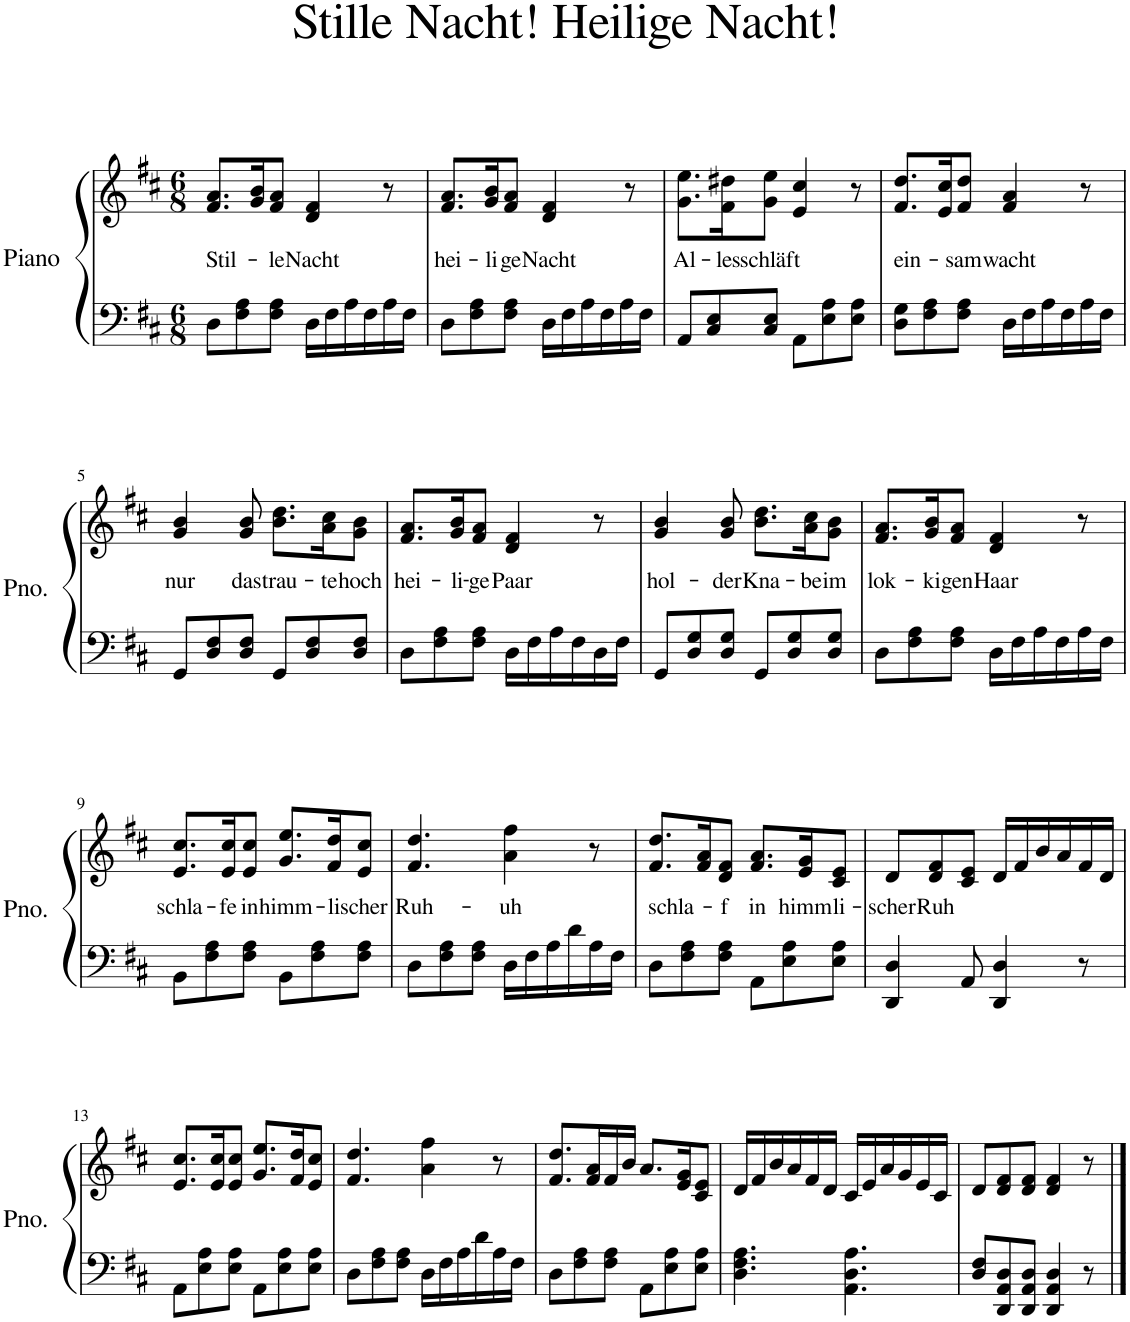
**kern	**kern	**text
*part1	*part1	*part1
*staff2	*staff1	*staff1
*I"Piano	*	*
*I'Pno.	*	*
*clefF4	*clefG2	*
*k[f#c#]	*k[f#c#]	*
*M6/8	*M6/8	*
=1	=1	=1
!	!	!LO:LY:b
8D\L	8.f#/ 8.a/L	Stil-
8F#\ 8A\	.	.
.	16g/ 16b/K	.
!	!	!LO:LY:b
8F#\ 8A\J	8f#/ 8a/J	-le
!	!	!LO:LY:b
16D\LL	4d/ 4f#/	Nacht
16F#\	.	.
16A\	.	.
16F#\	.	.
16A\	8r	.
16F#\JJ	.	.
=2	=2	=2
!	!	!LO:LY:b
8D\L	8.f#/ 8.a/L	hei-
8F#\ 8A\	.	.
!	!	!LO:LY:b
.	16g/ 16b/K	-li-
!	!	!LO:LY:b
8F#\ 8A\J	8f#/ 8a/J	-ge
!	!	!LO:LY:b
16D\LL	4d/ 4f#/	Nacht
16F#\	.	.
16A\	.	.
16F#\	.	.
16A\	8r	.
16F#\JJ	.	.
=3	=3	=3
!	!	!LO:LY:b
8AA/L	8.g\ 8.ee\L	Al-
8C#/ 8E/	.	.
!	!	!LO:LY:b
.	16f#\ 16dd#X\K	-les
!	!	!LO:LY:b
8C#/ 8E/J	8g\ 8ee\J	schläft
8AA\L	4e/ 4cc#/	.
8E\ 8A\	.	.
8E\ 8A\J	8r	.
=4	=4	=4
!	!	!LO:LY:b
8D\ 8G\L	8.f#/ 8.dd/L	ein-
8F#\ 8A\	.	.
.	16e/ 16cc#/K	.
!	!	!LO:LY:b
8F#\ 8A\J	8f#/ 8dd/J	-sam
!	!	!LO:LY:b
16D\LL	4f#/ 4a/	wacht
16F#\	.	.
16A\	.	.
16F#\	.	.
16A\	8r	.
16F#\JJ	.	.
!!LO:LB:g=z
=5	=5	=5
!	!	!LO:LY:b
8GG/L	4g/ 4b/	nur
8D/ 8F#/	.	.
!	!	!LO:LY:b
8D/ 8F#/J	8g/ 8b/	das
!	!	!LO:LY:b
8GG/L	8.b\ 8.dd\L	trau-
8D/ 8F#/	.	.
!	!	!LO:LY:b
.	16a\ 16cc#\K	-te
!	!	!LO:LY:b
8D/ 8F#/J	8g\ 8b\J	hoch
=6	=6	=6
!	!	!LO:LY:b
8D\L	8.f#/ 8.a/L	hei-
8F#\ 8A\	.	.
!	!	!LO:LY:b
.	16g/ 16b/K	-li-
!	!	!LO:LY:b
8F#\ 8A\J	8f#/ 8a/J	-ge
!	!	!LO:LY:b
16D\LL	4d/ 4f#/	Paar
16F#\	.	.
16A\	.	.
16F#\	.	.
16D\	8r	.
16F#\JJ	.	.
=7	=7	=7
!	!	!LO:LY:b
8GG/L	4g/ 4b/	hol-
8D/ 8G/	.	.
!	!	!LO:LY:b
8D/ 8G/J	8g/ 8b/	-der
!	!	!LO:LY:b
8GG/L	8.b\ 8.dd\L	Kna-
8D/ 8G/	.	.
!	!	!LO:LY:b
.	16a\ 16cc#\K	-be
!	!	!LO:LY:b
8D/ 8G/J	8g\ 8b\J	im
=8	=8	=8
!	!	!LO:LY:b
8D\L	8.f#/ 8.a/L	lok-
8F#\ 8A\	.	.
!	!	!LO:LY:b
.	16g/ 16b/K	-ki-
!	!	!LO:LY:b
8F#\ 8A\J	8f#/ 8a/J	-gen
!	!	!LO:LY:b
16D\LL	4d/ 4f#/	Haar
16F#\	.	.
16A\	.	.
16F#\	.	.
16A\	8r	.
16F#\JJ	.	.
!!LO:LB:g=z
=9	=9	=9
!	!	!LO:LY:b
8BB\L	8.e/ 8.cc#/L	schla-
8F#\ 8A\	.	.
!	!	!LO:LY:b
.	16e/ 16cc#/K	-fe
!	!	!LO:LY:b
8F#\ 8A\J	8e/ 8cc#/J	in
!	!	!LO:LY:b
8BB\L	8.g/ 8.ee/L	himm-
8F#\ 8A\	.	.
!	!	!LO:LY:b
.	16f#/ 16dd/K	-li-
!	!	!LO:LY:b
8F#\ 8A\J	8e/ 8cc#/J	-scher
=10	=10	=10
!	!	!LO:LY:b
8D\L	4.f#/ 4.dd/	Ruh-
8F#\ 8A\	.	.
8F#\ 8A\J	.	.
!	!	!LO:LY:b
16D\LL	4a\ 4ff#\	-uh
16F#\	.	.
16A\	.	.
16d\	.	.
16A\	8r	.
16F#\JJ	.	.
=11	=11	=11
!	!	!LO:LY:b
8D\L	8.f#/ 8.dd/L	schla-
8F#\ 8A\	.	.
.	16f#/ 16a/K	.
!	!	!LO:LY:b
8F#\ 8A\J	8d/ 8f#/J	-f
!	!	!LO:LY:b
8AA\L	8.f#/ 8.a/L	in
8E\ 8A\	.	.
!	!	!LO:LY:b
.	16e/ 16g/K	himm-
!	!	!LO:LY:b
8E\ 8A\J	8c#/ 8e/J	-li-
=12	=12	=12
!	!	!LO:LY:b
4DD/ 4D/	8d/L	-scher
!	!	!LO:LY:b
.	8d/ 8f#/	Ruh
8AA/	8c#/ 8e/J	.
4DD/ 4D/	16d/LL	.
.	16f#/	.
.	16b/	.
.	16a/	.
8r	16f#/	.
.	16d/JJ	.
!!LO:LB:g=z
=13	=13	=13
8AA\L	8.e/ 8.cc#/L	.
8E\ 8A\	.	.
.	16e/ 16cc#/K	.
8E\ 8A\J	8e/ 8cc#/J	.
8AA\L	8.g/ 8.ee/L	.
8E\ 8A\	.	.
.	16f#/ 16dd/K	.
8E\ 8A\J	8e/ 8cc#/J	.
=14	=14	=14
8D\L	4.f#/ 4.dd/	.
8F#\ 8A\	.	.
8F#\ 8A\J	.	.
16D\LL	4a\ 4ff#\	.
16F#\	.	.
16A\	.	.
16d\	.	.
16A\	8r	.
16F#\JJ	.	.
=15	=15	=15
8D\L	8.f#/ 8.dd/L	.
8F#\ 8A\	.	.
.	16f#/ 16a/L	.
8F#\ 8A\J	16f#/	.
.	16b/JJ	.
8AA\L	8.a/L	.
8E\ 8A\	.	.
.	16e/ 16g/K	.
8E\ 8A\J	8c#/ 8e/J	.
=16	=16	=16
4.D\ 4.F#\ 4.A\	16d/LL	.
.	16f#/	.
.	16b/	.
.	16a/	.
.	16f#/	.
.	16d/JJ	.
4.AA\ 4.D\ 4.A\	16c#/LL	.
.	16e/	.
.	16a/	.
.	16g/	.
.	16e/	.
.	16c#/JJ	.
=17	=17	=17
8D/ 8F#/L	8d/L	.
8DD/ 8AA/ 8D/	8d/ 8f#/	.
8DD/ 8AA/ 8D/J	8d/ 8f#/J	.
4DD/ 4AA/ 4D/	4d/ 4f#/	.
8r	8r	.
==	==	==
*-	*-	*-
